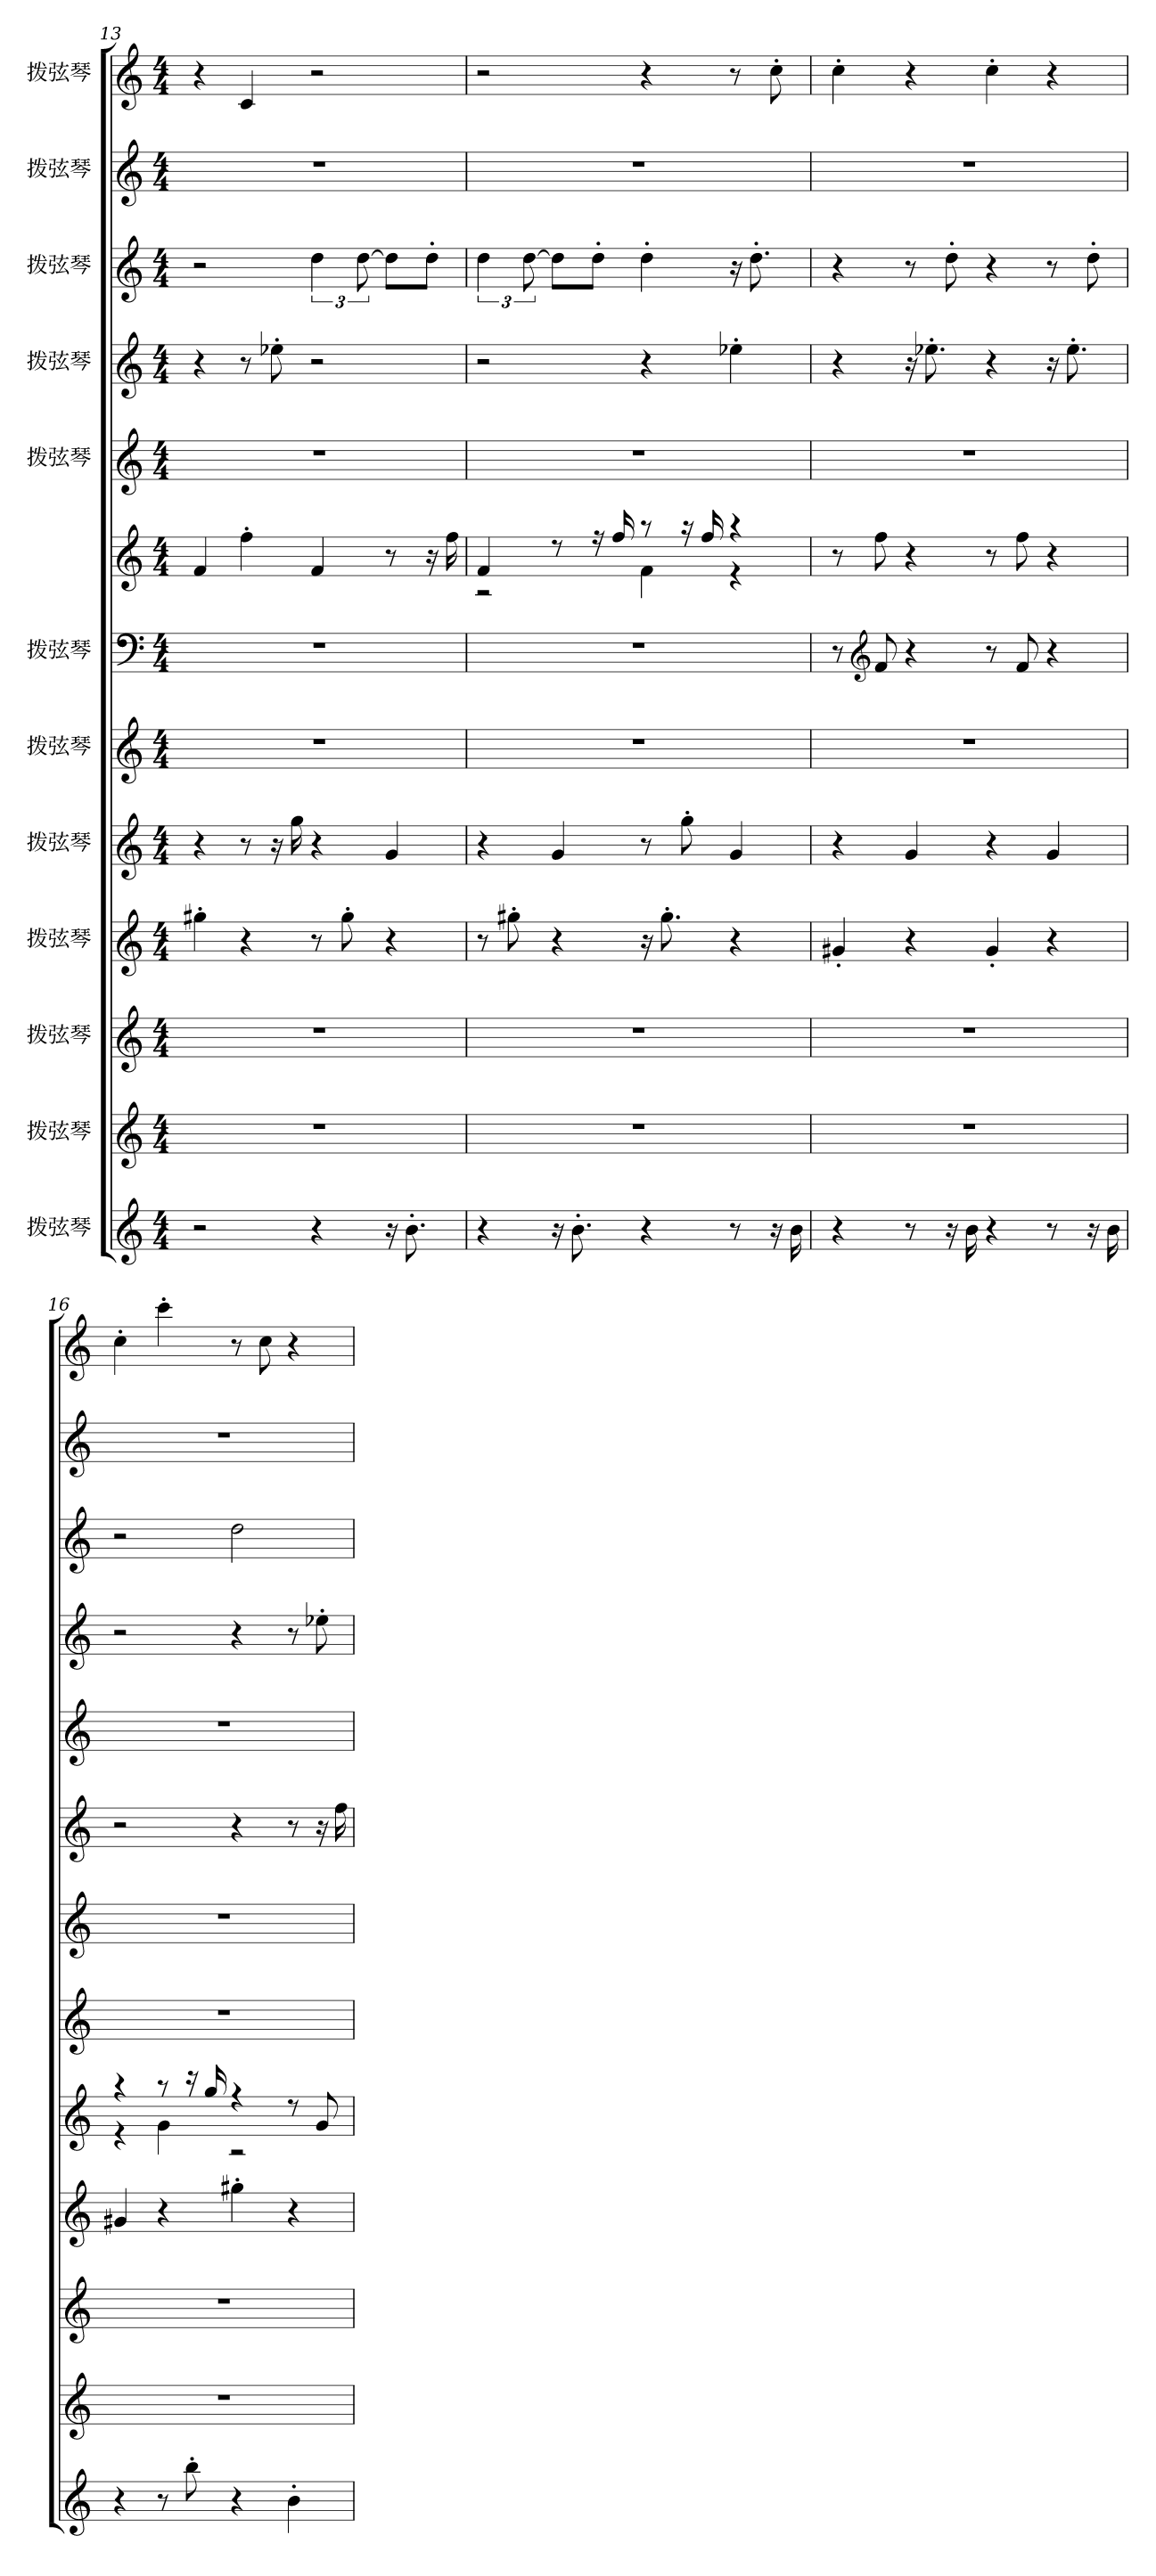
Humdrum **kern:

**kern	**kern	**kern	**kern	**kern	**kern	**kern	**kern	**kern	**kern	**kern	**kern	**kern
*part12	*part11	*part10	*part9	*part8	*part7	*part6	*part6	*part5	*part4	*part3	*part2	*part1
*staff13	*staff12	*staff11	*staff10	*staff9	*staff8	*staff7	*staff6	*staff5	*staff4	*staff3	*staff2	*staff1
*I"拨弦琴	*I"拨弦琴	*I"拨弦琴	*I"拨弦琴	*I"拨弦琴	*I"拨弦琴	*I"拨弦琴	*	*I"拨弦琴	*I"拨弦琴	*I"拨弦琴	*I"拨弦琴	*I"拨弦琴
*clefG2	*clefG2	*clefG2	*clefG2	*clefG2	*clefG2	*clefF4	*clefG2	*clefG2	*clefG2	*clefG2	*clefG2	*clefG2
*k[]	*k[]	*k[]	*k[]	*k[]	*k[]	*k[]	*k[]	*k[]	*k[]	*k[]	*k[]	*k[]
*M4/4	*M4/4	*M4/4	*M4/4	*M4/4	*M4/4	*M4/4	*M4/4	*M4/4	*M4/4	*M4/4	*M4/4	*M4/4
=13	=13	=13	=13	=13	=13	=13	=13	=13	=13	=13	=13	=13
2r	1r	1r	4gg#X'\	4r	1r	1r	4f/	1r	4r	2r	1r	4r
.	.	.	4r	8r	.	.	4ff'\	.	8r	.	.	4c/
.	.	.	.	16r	.	.	.	.	8ee-X'\	.	.	.
.	.	.	.	16gg\	.	.	.	.	.	.	.	.
4r	.	.	8r	4r	.	.	4f/	.	2r	6dd\	.	2r
.	.	.	8gg#'\	.	.	.	.	.	.	.	.	.
.	.	.	.	.	.	.	.	.	.	[12dd\	.	.
16r	.	.	4r	4g/	.	.	8r	.	.	8dd\L]	.	.
8.b'\	.	.	.	.	.	.	.	.	.	.	.	.
.	.	.	.	.	.	.	16r	.	.	8dd'\J	.	.
.	.	.	.	.	.	.	16ff\	.	.	.	.	.
!!LO:PB:g=z
=14	=14	=14	=14	=14	=14	=14	=14	=14	=14	=14	=14	=14
*	*	*	*	*	*	*	*^	*	*	*	*	*
4r	1r	1r	8r	4r	1r	1r	4f/	2r	1r	2r	6dd\	1r	2r
.	.	.	8gg#X'\	.	.	.	.	.	.	.	.	.	.
.	.	.	.	.	.	.	.	.	.	.	[12dd\	.	.
16r	.	.	4r	4g/	.	.	8r	.	.	.	8dd\L]	.	.
8.b'\	.	.	.	.	.	.	.	.	.	.	.	.	.
.	.	.	.	.	.	.	16r	.	.	.	8dd'\J	.	.
.	.	.	.	.	.	.	16ff/	.	.	.	.	.	.
4r	.	.	16r	8r	.	.	8r	4f\	.	4r	4dd'\	.	4r
.	.	.	8.gg#'\	.	.	.	.	.	.	.	.	.	.
.	.	.	.	8gg'\	.	.	16r	.	.	.	.	.	.
.	.	.	.	.	.	.	16ff/	.	.	.	.	.	.
8r	.	.	4r	4g/	.	.	4r	4r	.	4ee-X'\	16r	.	8r
.	.	.	.	.	.	.	.	.	.	.	8.dd'\	.	.
16r	.	.	.	.	.	.	.	.	.	.	.	.	8cc'\
16b\	.	.	.	.	.	.	.	.	.	.	.	.	.
*	*	*	*	*	*	*	*v	*v	*	*	*	*	*
=15	=15	=15	=15	=15	=15	=15	=15	=15	=15	=15	=15	=15
4r	1r	1r	4g#X'/	4r	1r	8r	8r	1r	4r	4r	1r	4cc'\
*	*	*	*	*	*	*clefG2	*	*	*	*	*	*
.	.	.	.	.	.	8f/	8ff\	.	.	.	.	.
8r	.	.	4r	4g/	.	4r	4r	.	16r	8r	.	4r
.	.	.	.	.	.	.	.	.	8.ee-X'\	.	.	.
16r	.	.	.	.	.	.	.	.	.	8dd'\	.	.
16b\	.	.	.	.	.	.	.	.	.	.	.	.
4r	.	.	4g#'/	4r	.	8r	8r	.	4r	4r	.	4cc'\
.	.	.	.	.	.	8f/	8ff\	.	.	.	.	.
8r	.	.	4r	4g/	.	4r	4r	.	16r	8r	.	4r
.	.	.	.	.	.	.	.	.	8.ee-'\	.	.	.
16r	.	.	.	.	.	.	.	.	.	8dd'\	.	.
16b\	.	.	.	.	.	.	.	.	.	.	.	.
=16	=16	=16	=16	=16	=16	=16	=16	=16	=16	=16	=16	=16
*	*	*	*	*^	*	*	*	*	*	*	*	*
4r	1r	1r	4g#X/	4r	4r	1r	1r	2r	1r	2r	2r	1r	4cc'\
8r	.	.	4r	8r	4g\	.	.	.	.	.	.	.	4ccc'\
8bb'\	.	.	.	16r	.	.	.	.	.	.	.	.	.
.	.	.	.	16gg/	.	.	.	.	.	.	.	.	.
4r	.	.	4gg#X'\	4r	2r	.	.	4r	.	4r	2dd\	.	8r
.	.	.	.	.	.	.	.	.	.	.	.	.	8cc\
4b'\	.	.	4r	8r	.	.	.	8r	.	8r	.	.	4r
.	.	.	.	8g/	.	.	.	16r	.	8ee-X'\	.	.	.
.	.	.	.	.	.	.	.	16ff\	.	.	.	.	.
*	*	*	*	*v	*v	*	*	*	*	*	*	*	*
=	=	=	=	=	=	=	=	=	=	=	=	=
*-	*-	*-	*-	*-	*-	*-	*-	*-	*-	*-	*-	*-
